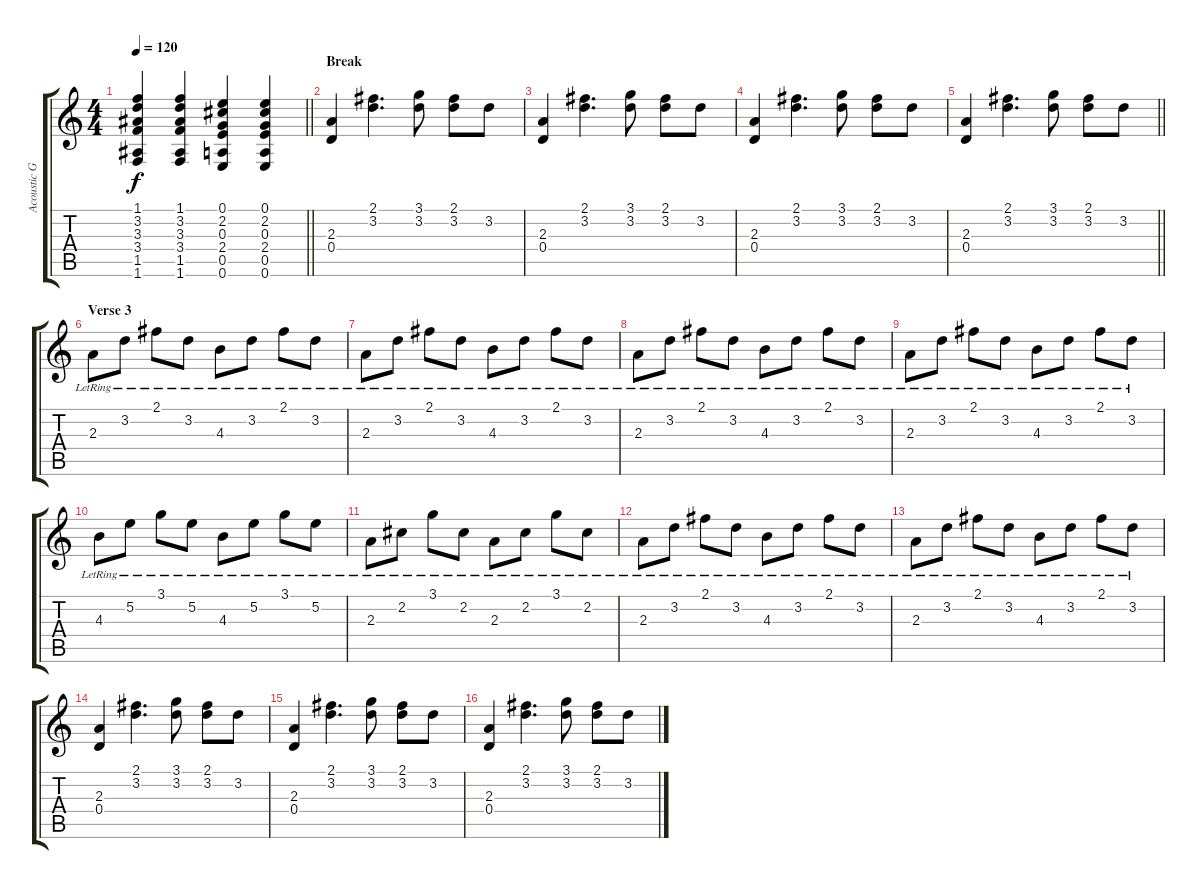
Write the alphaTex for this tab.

\track ("Acoustic Guitar" "Acoustic G") {instrument acousticguitarsteel}
\staff {score tabs}
\tuning (E4 B3 G3 D3 A2 E2) {hide}
\ts (4 4)
\tempo 120
\clef g2
\barLineRight lightlight
\ks c
(1.1 3.2 3.3 3.4 1.5 1.6).4{dy f} (1.1 3.2 3.3 3.4 1.5 1.6).4 (0.1 2.2 0.3 2.4 0.5 0.6).4 (0.1 2.2 0.3 2.4 0.5 0.6).4 |
\section ("" "Break")
(2.3 0.4).4 (2.1 3.2).4{d} (3.1 3.2).8 (2.1 3.2).8 3.2.8 |
(2.3 0.4).4 (2.1 3.2).4{d} (3.1 3.2).8 (2.1 3.2).8 3.2.8 |
(2.3 0.4).4 (2.1 3.2).4{d} (3.1 3.2).8 (2.1 3.2).8 3.2.8 |
\barLineRight lightlight
(2.3 0.4).4 (2.1 3.2).4{d} (3.1 3.2).8 (2.1 3.2).8 3.2.8 |
\section ("" "Verse 3")
2.3{lr}.8 3.2{lr}.8 2.1{lr}.8 3.2{lr}.8 4.3{lr}.8 3.2{lr}.8 2.1{lr}.8 3.2{lr}.8 |
2.3{lr}.8 3.2{lr}.8 2.1{lr}.8 3.2{lr}.8 4.3{lr}.8 3.2{lr}.8 2.1{lr}.8 3.2{lr}.8 |
2.3{lr}.8 3.2{lr}.8 2.1{lr}.8 3.2{lr}.8 4.3{lr}.8 3.2{lr}.8 2.1{lr}.8 3.2{lr}.8 |
2.3{lr}.8 3.2{lr}.8 2.1{lr}.8 3.2{lr}.8 4.3{lr}.8 3.2{lr}.8 2.1{lr}.8 3.2{lr}.8 |
4.3{lr}.8 5.2{lr}.8 3.1{lr}.8 5.2{lr}.8 4.3{lr}.8 5.2{lr}.8 3.1{lr}.8 5.2{lr}.8 |
2.3{lr}.8 2.2{lr}.8 3.1{lr}.8 2.2{lr}.8 2.3{lr}.8 2.2{lr}.8 3.1{lr}.8 2.2{lr}.8 |
2.3{lr}.8 3.2{lr}.8 2.1{lr}.8 3.2{lr}.8 4.3{lr}.8 3.2{lr}.8 2.1{lr}.8 3.2{lr}.8 |
2.3{lr}.8 3.2{lr}.8 2.1{lr}.8 3.2{lr}.8 4.3{lr}.8 3.2{lr}.8 2.1{lr}.8 3.2{lr}.8 |
(2.3 0.4).4 (2.1 3.2).4{d} (3.1 3.2).8 (2.1 3.2).8 3.2.8 |
(2.3 0.4).4 (2.1 3.2).4{d} (3.1 3.2).8 (2.1 3.2).8 3.2.8 |
(2.3 0.4).4 (2.1 3.2).4{d} (3.1 3.2).8 (2.1 3.2).8 3.2.8
